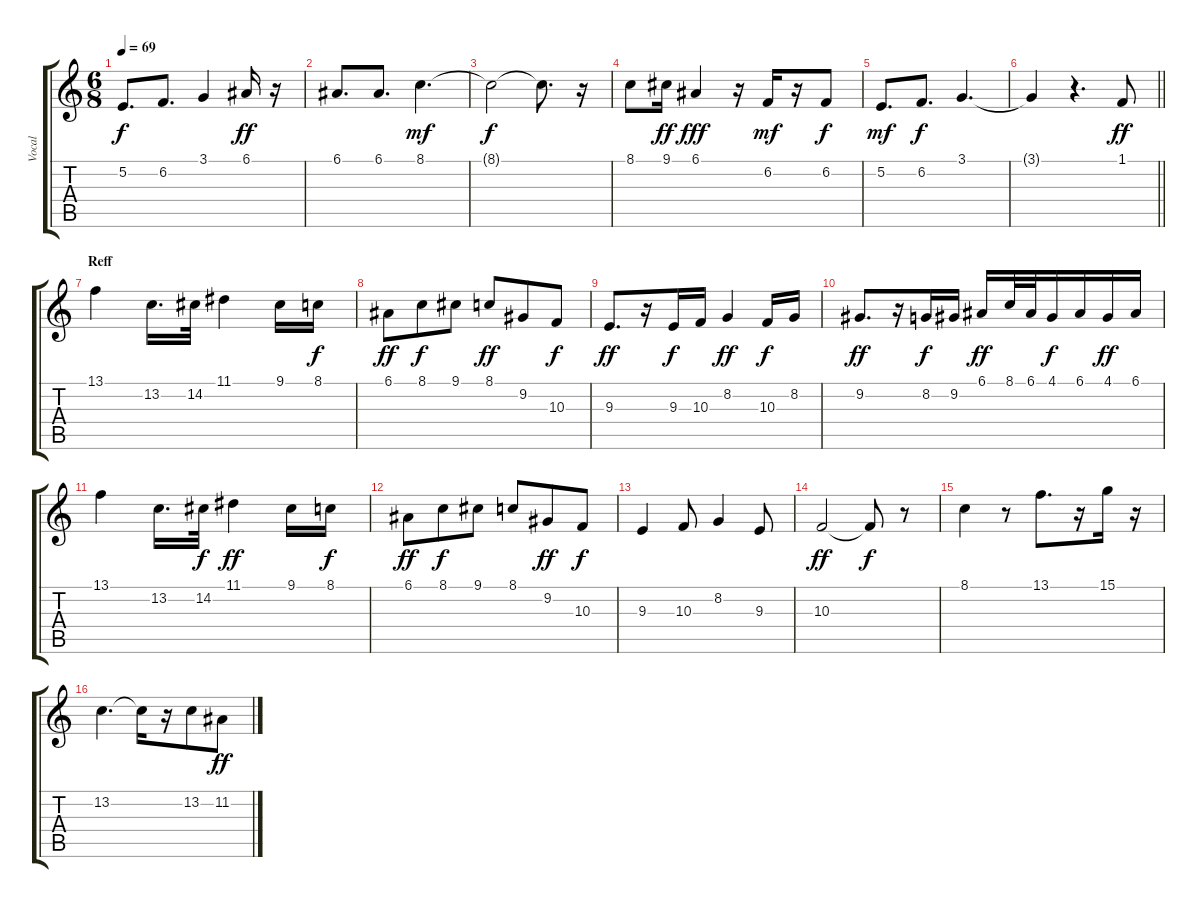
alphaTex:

\track ("Vocal" "Vocal") {instrument viola}
\staff {score tabs}
\tuning (E4 B3 G3 D3 A2 E2) {hide}
\ts (6 8)
\tempo 69
\clef g2
\ks c
5.2.8{d dy f} 6.2.8{d} 3.1.4 6.1.16{dy ff} r.16 |
6.1.8{d} 6.1.8{d} 8.1.4{d dy mf} |
8.1{t}.2{dy f} 8.1{t}.8{d} r.16 |
8.1.8 9.1.16{dy ff} 6.1.4{dy fff} r.16 6.2.16{dy mf} r.16 6.2.8{dy f} |
5.2.8{d dy mf} 6.2.8{d dy f} 3.1.4{d} |
\barLineRight lightlight
3.1{t}.4 r.4{d} 1.1.8{dy ff} |
\section ("" "Reff")
13.1.4 13.2.16{d} 14.2.32 11.1.4 9.1.16 8.1.16{dy f} |
6.1.8{dy ff} 8.1.8{dy f} 9.1.8 8.1.8{dy ff} 9.2.8 10.3.8{dy f} |
9.3.8{d dy ff} r.16 9.3.16{dy f} 10.3.16 8.2.4{dy ff} 10.3.16{dy f} 8.2.16 |
9.2.8{d dy ff} r.16 8.2.16{dy f} 9.2.16 6.1.16{dy ff} 8.1.32 6.1.32 4.1.16{dy f} 6.1.16 4.1.16{dy ff} 6.1.16 |
13.1.4 13.2.16{d} 14.2.32{dy f} 11.1.4{dy ff} 9.1.16 8.1.16{dy f} |
6.1.8{dy ff} 8.1.8{dy f} 9.1.8 8.1.8 9.2.8{dy ff} 10.3.8{dy f} |
9.3.4 10.3.8 8.2.4 9.3.8 |
10.3.2{dy ff} 10.3{t}.8{dy f} r.8 |
8.1.4 r.8 13.1.8{d} r.16 15.1.16 r.16 |
13.2.4{d} 13.2{t}.16 r.16 13.2.8 11.2.8{dy ff}
